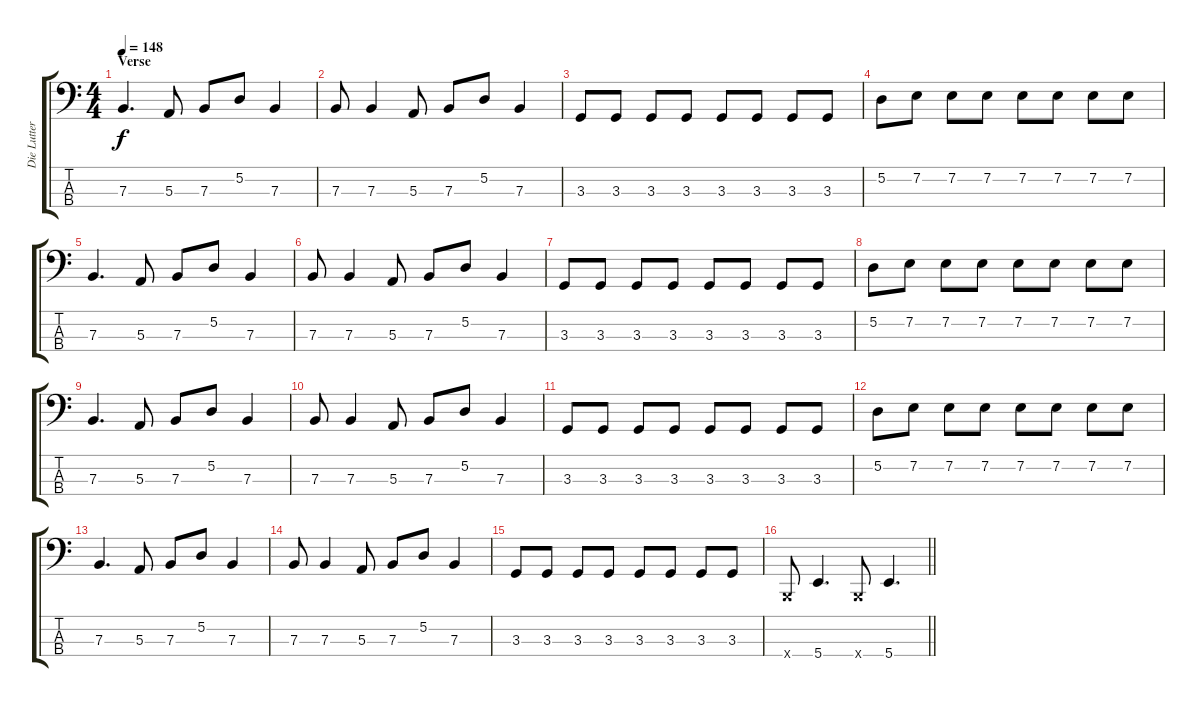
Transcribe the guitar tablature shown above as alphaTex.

\track ("Die Lutter" "Die Lutter") {instrument electricbasspick}
\staff {score tabs}
\tuning (D2 A1 E1 B0) {hide}
\ts (4 4)
\section ("" "Verse")
\tempo 148
\clef f4
\ks c
7.3.4{d dy f} 5.3.8 7.3.8 5.2.8 7.3.4 |
7.3.8 7.3.4 5.3.8 7.3.8 5.2.8 7.3.4 |
3.3.8 3.3.8 3.3.8 3.3.8 3.3.8 3.3.8 3.3.8 3.3.8 |
5.2.8 7.2.8 7.2.8 7.2.8 7.2.8 7.2.8 7.2.8 7.2.8 |
7.3.4{d} 5.3.8 7.3.8 5.2.8 7.3.4 |
7.3.8 7.3.4 5.3.8 7.3.8 5.2.8 7.3.4 |
3.3.8 3.3.8 3.3.8 3.3.8 3.3.8 3.3.8 3.3.8 3.3.8 |
5.2.8 7.2.8 7.2.8 7.2.8 7.2.8 7.2.8 7.2.8 7.2.8 |
7.3.4{d} 5.3.8 7.3.8 5.2.8 7.3.4 |
7.3.8 7.3.4 5.3.8 7.3.8 5.2.8 7.3.4 |
3.3.8 3.3.8 3.3.8 3.3.8 3.3.8 3.3.8 3.3.8 3.3.8 |
5.2.8 7.2.8 7.2.8 7.2.8 7.2.8 7.2.8 7.2.8 7.2.8 |
7.3.4{d} 5.3.8 7.3.8 5.2.8 7.3.4 |
7.3.8 7.3.4 5.3.8 7.3.8 5.2.8 7.3.4 |
3.3.8 3.3.8 3.3.8 3.3.8 3.3.8 3.3.8 3.3.8 3.3.8 |
\barLineRight lightlight
0.4{x}.8 5.4.4{d} 0.4{x}.8 5.4.4{d}
